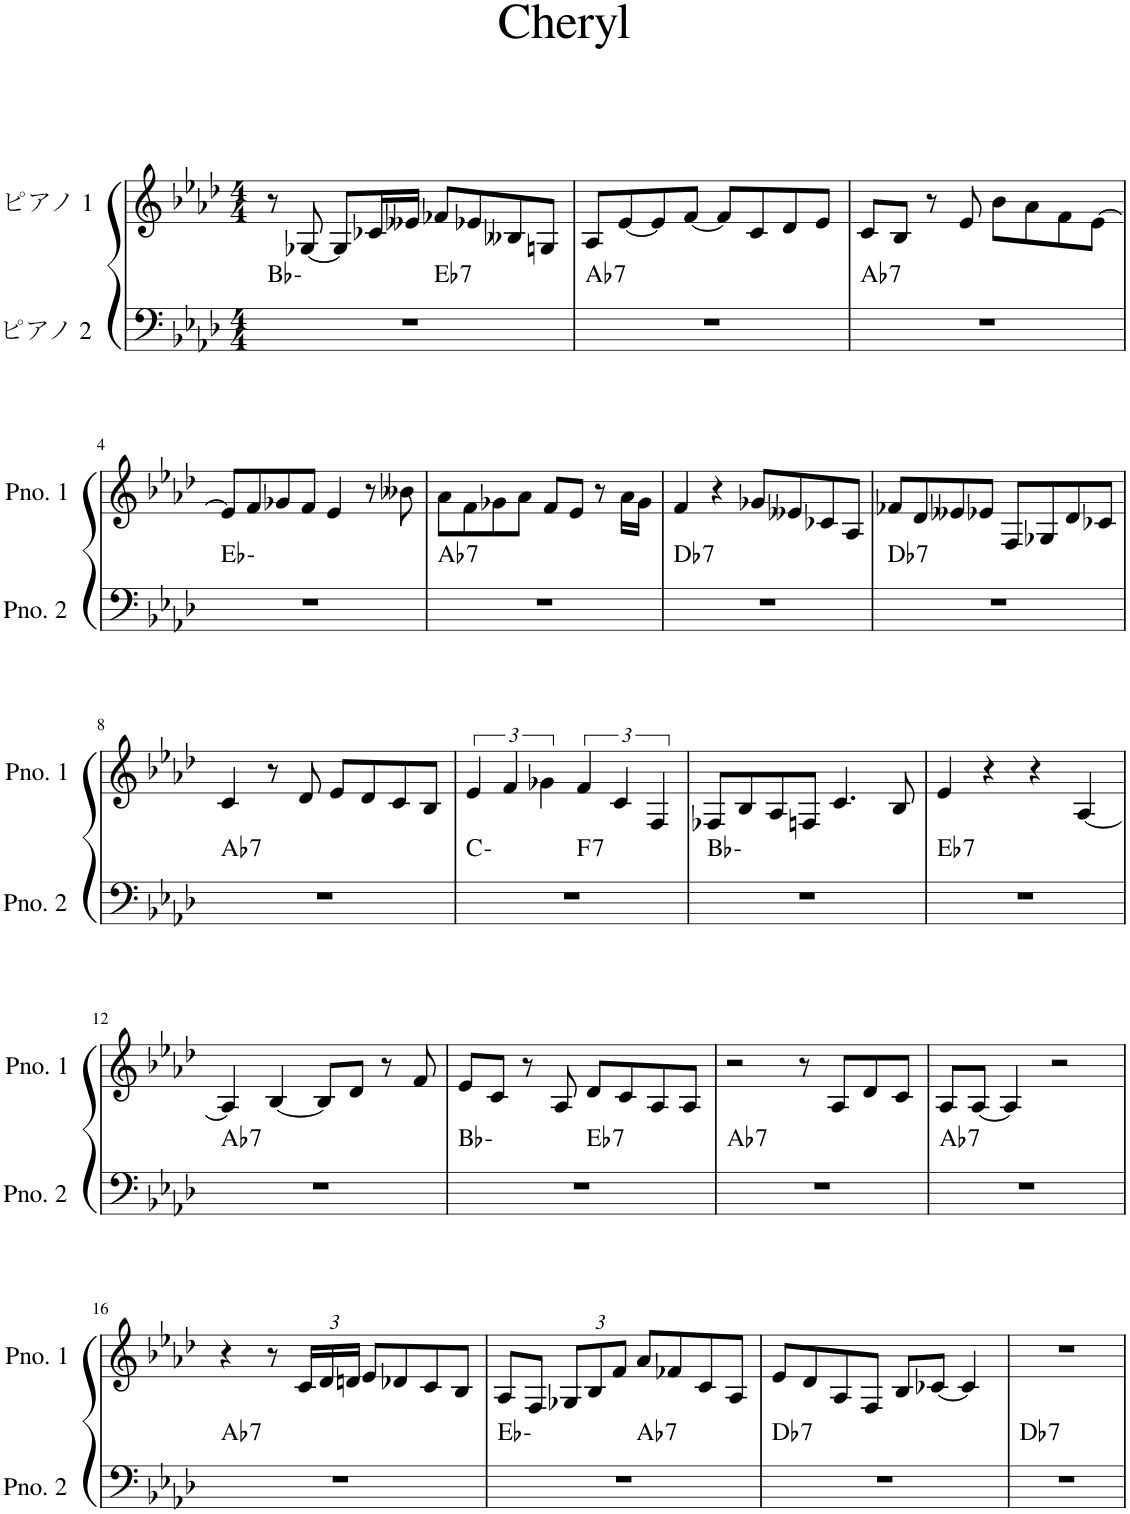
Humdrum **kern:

**kern	**harte	**kern
*part2	*part2	*part1
*staff2	*	*staff1
*I"ピアノ 2	*	*I"ピアノ 1
*clefF4	*	*clefG2
*k[b-e-a-d-]	*	*k[b-e-a-d-]
*M4/4	*	*M4/4
=1	=1	=1
*^	*	*
1r	2ryy	Bb:min	8r
.	.	.	[8G-X/
.	.	.	8G-/L]
.	.	.	16c-X/L
.	.	.	16e--X/JJ
!	!	!LO:H:kt=7	!
.	2ryy	Eb:7	8f-X/L
.	.	.	8e-X/
.	.	.	8B--X/
.	.	.	8Gn/J
=2	=2	=2	=2
!	!	!LO:H:kt=7	!
*v	*v	*	*
1r	Ab:7	8A-/L
.	.	[8e-/
.	.	8e-/]
.	.	[8f/J
.	.	8f/L]
.	.	8c/
.	.	8d-/
.	.	8e-/J
=3	=3	=3
!	!LO:H:kt=7	!
1r	Ab:7	8c/L
.	.	8B-/J
.	.	8r
.	.	8e-/
.	.	8b-\L
.	.	8a-\
.	.	8f\
.	.	[8e-\J
!!LO:LB:g=z
=4	=4	=4
1r	Eb:min	8e-/L]
.	.	8f/
.	.	8g-X/
.	.	8f/J
.	.	4e-/
.	.	8r
.	.	8b--X\
=5	=5	=5
!	!LO:H:kt=7	!
1r	Ab:7	8a-\L
.	.	8f\
.	.	8g-X\
.	.	8a-\J
.	.	8f/L
.	.	8e-/J
.	.	8r
.	.	16a-\LL
.	.	16g-\JJ
=6	=6	=6
!	!LO:H:kt=7	!
1r	Db:7	4f/
.	.	4r
.	.	8g-X/L
.	.	8e--X/
.	.	8c-X/
.	.	8A-/J
=7	=7	=7
!	!LO:H:kt=7	!
1r	Db:7	8f-X/L
.	.	8d-/
.	.	8e--X/
.	.	8e-X/J
.	.	8F/L
.	.	8G-X/
.	.	8d-/
.	.	8c-X/J
!!LO:LB:g=z
=8	=8	=8
!	!LO:H:kt=7	!
1r	Ab:7	4c/
.	.	8r
.	.	8d-/
.	.	8e-/L
.	.	8d-/
.	.	8c/
.	.	8B-/J
=9	=9	=9
*^	*	*
1r	2ryy	C:min	6e-/
.	.	.	6f/
.	.	.	6g-X\
!	!	!LO:H:kt=7	!
.	2ryy	F:7	6f/
.	.	.	6c/
.	.	.	6F/
*v	*v	*	*
=10	=10	=10
1r	Bb:min	8F-X/L
.	.	8B-/
.	.	8A-/
.	.	8Fn/J
.	.	4.c/
.	.	8B-/
=11	=11	=11
!	!LO:H:kt=7	!
1r	Eb:7	4e-/
.	.	4r
.	.	4r
.	.	[4A-/
!!LO:LB:g=z
=12	=12	=12
!	!LO:H:kt=7	!
1r	Ab:7	4A-/]
.	.	[4B-/
.	.	8B-/L]
.	.	8d-/J
.	.	8r
.	.	8f/
=13	=13	=13
*^	*	*
1r	2ryy	Bb:min	8e-/L
.	.	.	8c/J
.	.	.	8r
.	.	.	8A-/
!	!	!LO:H:kt=7	!
.	2ryy	Eb:7	8d-/L
.	.	.	8c/
.	.	.	8A-/
.	.	.	8A-/J
=14	=14	=14	=14
!	!	!LO:H:kt=7	!
*v	*v	*	*
1r	Ab:7	2r
.	.	8r
.	.	8A-/L
.	.	8d-/
.	.	8c/J
=15	=15	=15
!	!LO:H:kt=7	!
1r	Ab:7	8A-/L
.	.	[8A-/J
.	.	4A-/]
.	.	2r
!!LO:LB:g=z
=16	=16	=16
!	!LO:H:kt=7	!
1r	Ab:7	4r
.	.	8r
*	*	*Xbrackettup
.	.	24c/LL
.	.	24d-/
.	.	24dn/JJ
.	.	8e-/L
.	.	8d-X/
.	.	8c/
.	.	8B-/J
=17	=17	=17
*^	*	*
1r	2ryy	Eb:min	8A-/L
.	.	.	8F/J
.	.	.	12G-X/L
.	.	.	12B-/
.	.	.	12f/J
!	!	!LO:H:kt=7	!
.	2ryy	Ab:7	8a-/L
.	.	.	8f-X/
.	.	.	8c/
.	.	.	8A-/J
=18	=18	=18	=18
!	!	!LO:H:kt=7	!
*v	*v	*	*
1r	Db:7	8e-/L
.	.	8d-/
.	.	8A-/
.	.	8F/J
.	.	8B-/L
.	.	[8c-X/J
.	.	4c-/]
=19	=19	=19
!	!LO:H:kt=7	!
1r	Db:7	1r
=	=	=
*-	*-	*-
